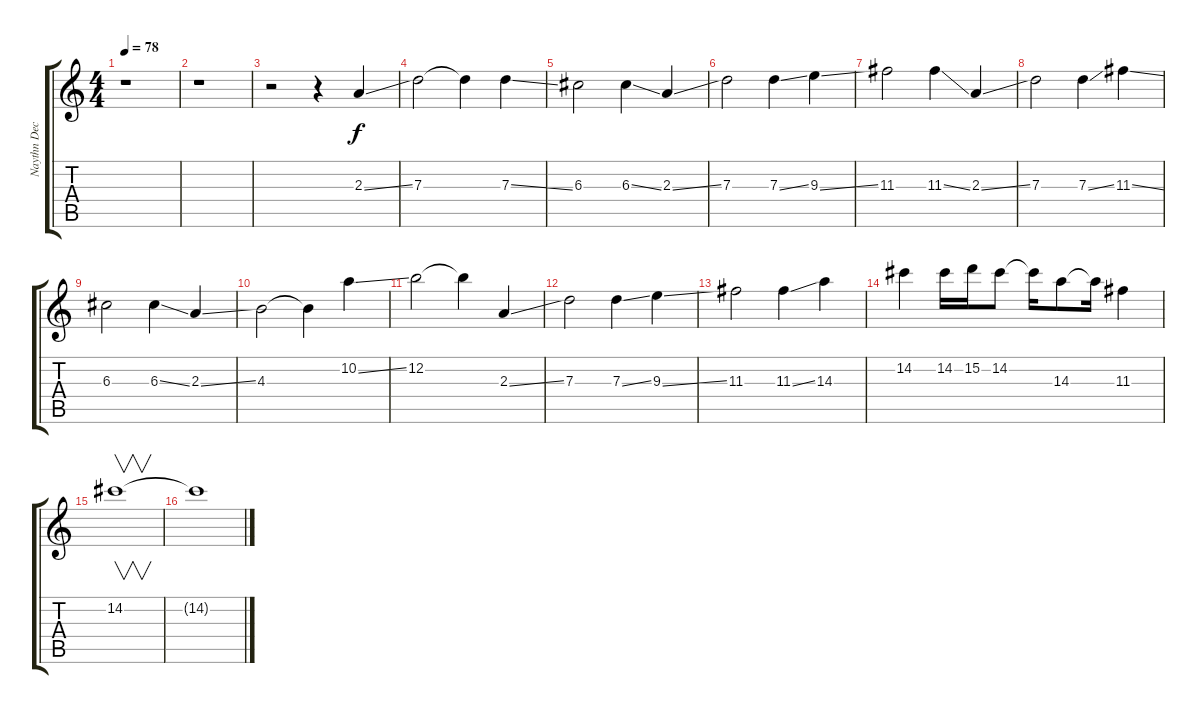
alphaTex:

\track ("Naythn December (Solo Guitar)" "Naythn Dec") {instrument distortionguitar}
\staff {score tabs}
\tuning (E4 B3 G3 D3 A2 E2) {hide}
\ts (4 4)
\tempo 78
\clef g2
\ks c
r.1{dy f} |
r.1 |
r.2 r.4 2.3{ss}.4 |
7.3.2 7.3{t}.4 7.3{ss}.4 |
6.3.2 6.3{ss}.4 2.3{ss}.4 |
7.3.2 7.3{ss}.4 9.3{ss}.4 |
11.3.2 11.3{ss}.4 2.3{ss}.4 |
7.3.2 7.3{ss}.4 11.3{ss}.4 |
6.3.2 6.3{ss}.4 2.3{ss}.4 |
4.3.2 4.3{t}.4 10.2{ss}.4 |
12.2.2 12.2{t}.4 2.3{ss}.4 |
7.3.2 7.3{ss}.4 9.3{ss}.4 |
11.3.2 11.3{ss}.4 14.3.4 |
14.2.4 14.2.16 15.2.16 14.2.8 14.2{t}.16 14.3.8 14.3{t}.16 11.3.4 |
14.2.1{v} |
14.2{t}.1{volume 0}
